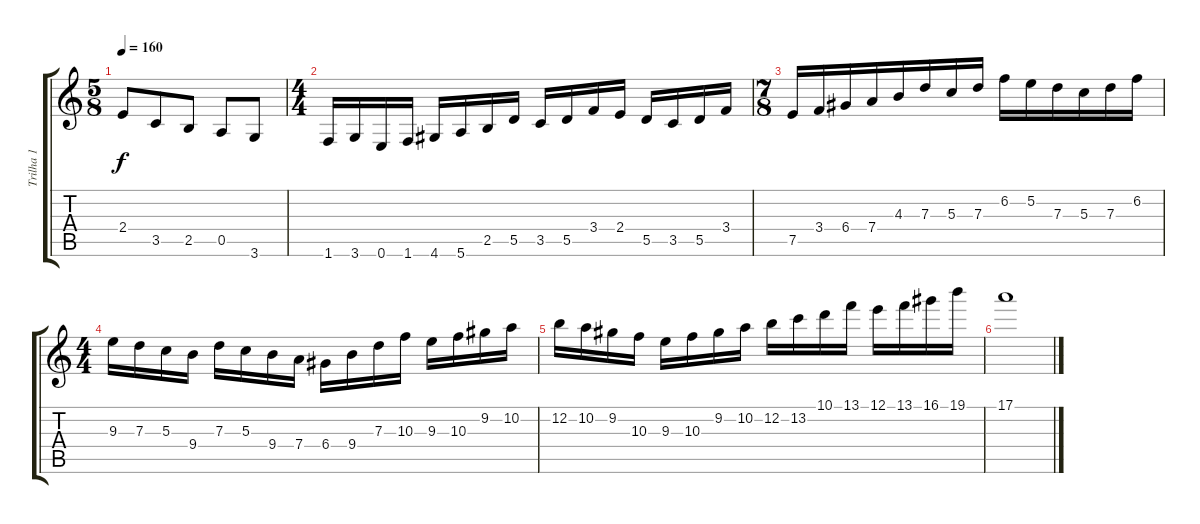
\track ("Trilha 1" "Trilha 1") {instrument distortionguitar}
\staff {score tabs}
\tuning (E4 B3 G3 D3 A2 E2) {hide}
\ts (5 8)
\tempo 160
\clef g2
\ks c
2.4.8{dy f} 3.5.8 2.5.8 0.5.8 3.6.8 |
\ts (4 4)
1.6.16 3.6.16 0.6.16 1.6.16 4.6.16 5.6.16 2.5.16 5.5.16 3.5.16 5.5.16 3.4.16 2.4.16 5.5.16 3.5.16 5.5.16 3.4.16 |
\ts (7 8)
7.5.16 3.4.16 6.4.16 7.4.16 4.3.16 7.3.16 5.3.16 7.3.16 6.2.16 5.2.16 7.3.16 5.3.16 7.3.16 6.2.16 |
\ts (4 4)
9.3.16 7.3.16 5.3.16 9.4.16 7.3.16 5.3.16 9.4.16 7.4.16 6.4.16 9.4.16 7.3.16 10.3.16 9.3.16 10.3.16 9.2.16 10.2.16 |
12.2.16 10.2.16 9.2.16 10.3.16 9.3.16 10.3.16 9.2.16 10.2.16 12.2.16 13.2.16 10.1.16 13.1.16 12.1.16 13.1.16 16.1.16 19.1.16 |
17.1.1
